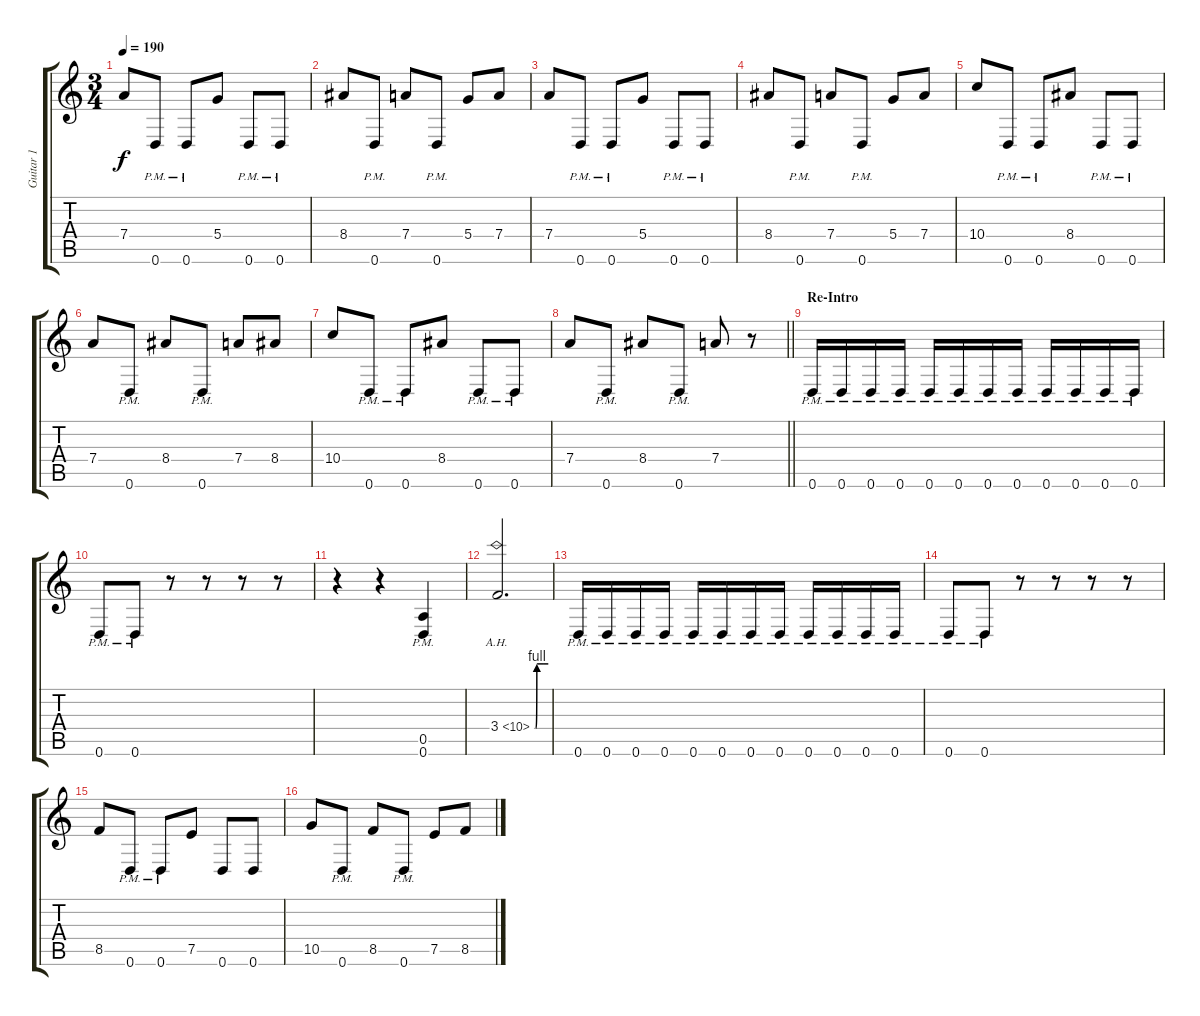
\track ("Guitar 1" "Guitar 1") {instrument distortionguitar}
\staff {score tabs}
\tuning (E4 B3 G3 D3 A2 D2) {hide}
\ts (3 4)
\tempo 190
\clef g2
\ks c
7.4.8{dy f} 0.6{pm}.8 0.6{pm}.8 5.4.8 0.6{pm}.8 0.6{pm}.8 |
8.4.8 0.6{pm}.8 7.4.8 0.6{pm}.8 5.4.8 7.4.8 |
7.4.8 0.6{pm}.8 0.6{pm}.8 5.4.8 0.6{pm}.8 0.6{pm}.8 |
8.4.8 0.6{pm}.8 7.4.8 0.6{pm}.8 5.4.8 7.4.8 |
10.4.8 0.6{pm}.8 0.6{pm}.8 8.4.8 0.6{pm}.8 0.6{pm}.8 |
7.4.8 0.6{pm}.8 8.4.8 0.6{pm}.8 7.4.8 8.4.8 |
10.4.8 0.6{pm}.8 0.6{pm}.8 8.4.8 0.6{pm}.8 0.6{pm}.8 |
\barLineRight lightlight
7.4.8 0.6{pm}.8 8.4.8 0.6{pm}.8 7.4.8 r.8 |
\section ("" "Re-Intro")
0.6{pm}.16 0.6{pm}.16 0.6{pm}.16 0.6{pm}.16 0.6{pm}.16 0.6{pm}.16 0.6{pm}.16 0.6{pm}.16 0.6{pm}.16 0.6{pm}.16 0.6{pm}.16 0.6{pm}.16 |
0.6{pm}.8 0.6{pm}.8 r.8 r.8 r.8 r.8 |
r.4 r.4 (0.5 0.6{pm}).4 |
3.4{be (custom 0 0 6 0 10 4 15 4 37 4 60 4) ah 7}.2{d} |
0.6{pm}.16 0.6{pm}.16 0.6{pm}.16 0.6{pm}.16 0.6{pm}.16 0.6{pm}.16 0.6{pm}.16 0.6{pm}.16 0.6{pm}.16 0.6{pm}.16 0.6{pm}.16 0.6{pm}.16 |
0.6{pm}.8 0.6{pm}.8 r.8 r.8 r.8 r.8 |
8.5.8 0.6{pm}.8 0.6{pm}.8 7.5.8 0.6.8 0.6.8 |
10.5.8 0.6{pm}.8 8.5.8 0.6{pm}.8 7.5.8 8.5.8
